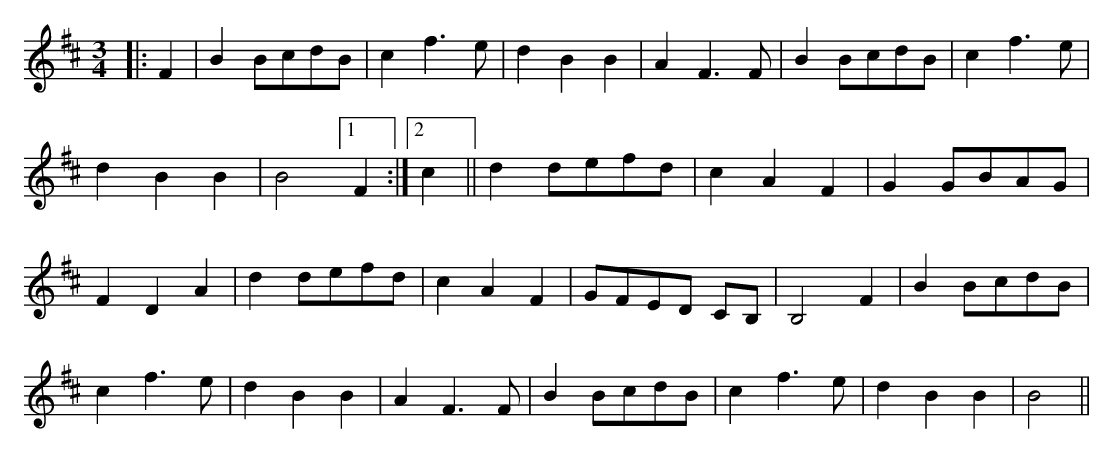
X:1
M:3/4
K:Bmin
|:F2|B2BcdB|c2f3e|d2B2B2|A2F3F|B2BcdB|c2f3e|
d2B2B2|B4[1F2:|2 c2||d2defd|c2A2F2|G2GBAG|
F2D2A2|d2defd|c2A2F2|GFED CB,|B,4 F2|B2BcdB|
c2f3e|d2B2B2|A2F3F|B2BcdB|c2f3e|d2B2B2|B4||
